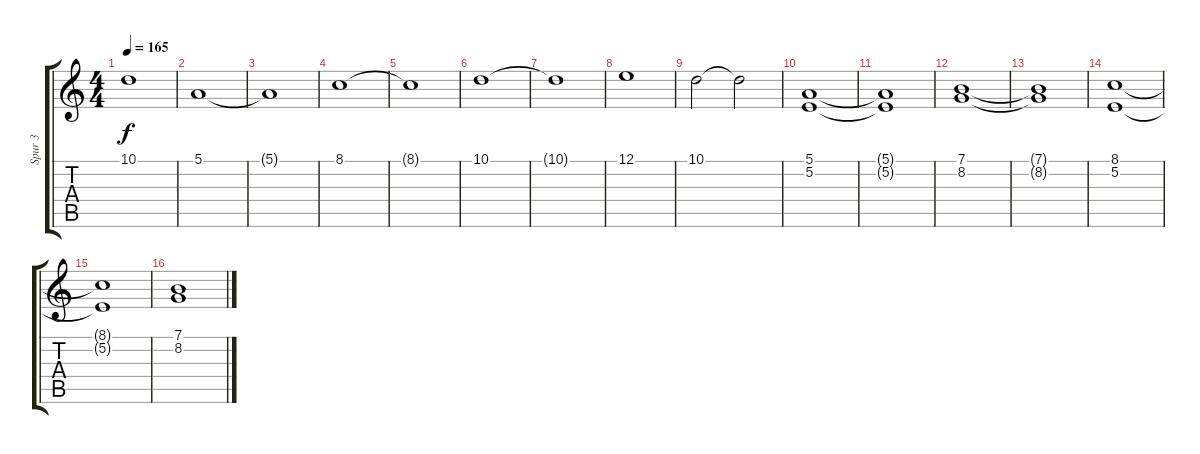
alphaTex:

\track ("Spur 3" "Spur 3") {instrument pad4choir}
\staff {score tabs}
\tuning (E4 B3 G3 D3 A2 E2) {hide}
\ts (4 4)
\tempo 165
\clef g2
\ks c
10.1{t}.1{dy f} |
5.1.1 |
5.1{t}.1 |
8.1.1 |
8.1{t}.1 |
10.1.1 |
10.1{t}.1 |
12.1.1 |
10.1.2 10.1{t}.2 |
(5.1 5.2).1 |
(5.1{t} 5.2{t}).1 |
(7.1 8.2).1 |
(7.1{t} 8.2{t}).1 |
(8.1 5.2).1 |
(8.1{t} 5.2{t}).1 |
(7.1 8.2).1
